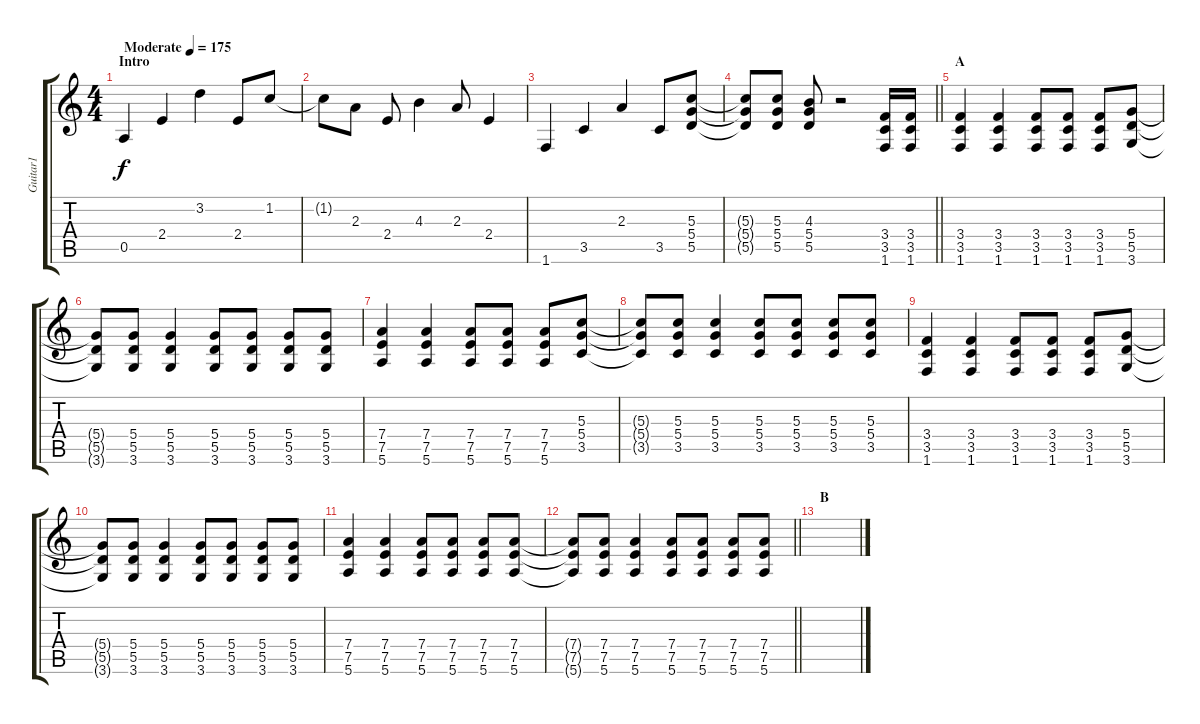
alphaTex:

\track ("Guitar1" "Guitar1") {instrument overdrivenguitar}
\staff {score tabs}
\tuning (E4 B3 G3 D3 A2 E2) {hide}
\ts (4 4)
\section ("" "Intro")
\tempo (175 "Moderate")
\clef g2
\ks c
0.5.4{dy f instrument overdrivenguitar} 2.4.4 3.2.4 2.4.8 1.2.8 |
1.2{t}.8 2.3.8 2.4.8 4.3.4 2.3.8 2.4.4 |
1.6.4 3.5.4 2.3.4 3.5.8 (5.3 5.4 5.5).8 |
\barLineRight lightlight
(5.3{t} 5.4{t} 5.5{t}).8 (5.3 5.4 5.5).8 (4.3 5.4 5.5).8 r.2 (3.4 3.5 1.6).16 (3.4 3.5 1.6).16 |
\section ("" "A")
(3.4 3.5 1.6).4 (3.4 3.5 1.6).4 (3.4 3.5 1.6).8 (3.4 3.5 1.6).8 (3.4 3.5 1.6).8 (5.4 5.5 3.6).8 |
(5.4{t} 5.5{t} 3.6{t}).8 (5.4 5.5 3.6).8 (5.4 5.5 3.6).4 (5.4 5.5 3.6).8 (5.4 5.5 3.6).8 (5.4 5.5 3.6).8 (5.4 5.5 3.6).8 |
(7.4 7.5 5.6).4 (7.4 7.5 5.6).4 (7.4 7.5 5.6).8 (7.4 7.5 5.6).8 (7.4 7.5 5.6).8 (5.3 5.4 3.5).8 |
(5.3{t} 5.4{t} 3.5{t}).8 (5.3 5.4 3.5).8 (5.3 5.4 3.5).4 (5.3 5.4 3.5).8 (5.3 5.4 3.5).8 (5.3 5.4 3.5).8 (5.3 5.4 3.5).8 |
(3.4 3.5 1.6).4 (3.4 3.5 1.6).4 (3.4 3.5 1.6).8 (3.4 3.5 1.6).8 (3.4 3.5 1.6).8 (5.4 5.5 3.6).8 |
(5.4{t} 5.5{t} 3.6{t}).8 (5.4 5.5 3.6).8 (5.4 5.5 3.6).4 (5.4 5.5 3.6).8 (5.4 5.5 3.6).8 (5.4 5.5 3.6).8 (5.4 5.5 3.6).8 |
(7.4 7.5 5.6).4 (7.4 7.5 5.6).4 (7.4 7.5 5.6).8 (7.4 7.5 5.6).8 (7.4 7.5 5.6).8 (7.4 7.5 5.6).8 |
\barLineRight lightlight
(7.4{t} 7.5{t} 5.6{t}).8 (7.4 7.5 5.6).8 (7.4 7.5 5.6).4 (7.4 7.5 5.6).8 (7.4 7.5 5.6).8 (7.4 7.5 5.6).8 (7.4 7.5 5.6).8 |
\section ("" "B")
